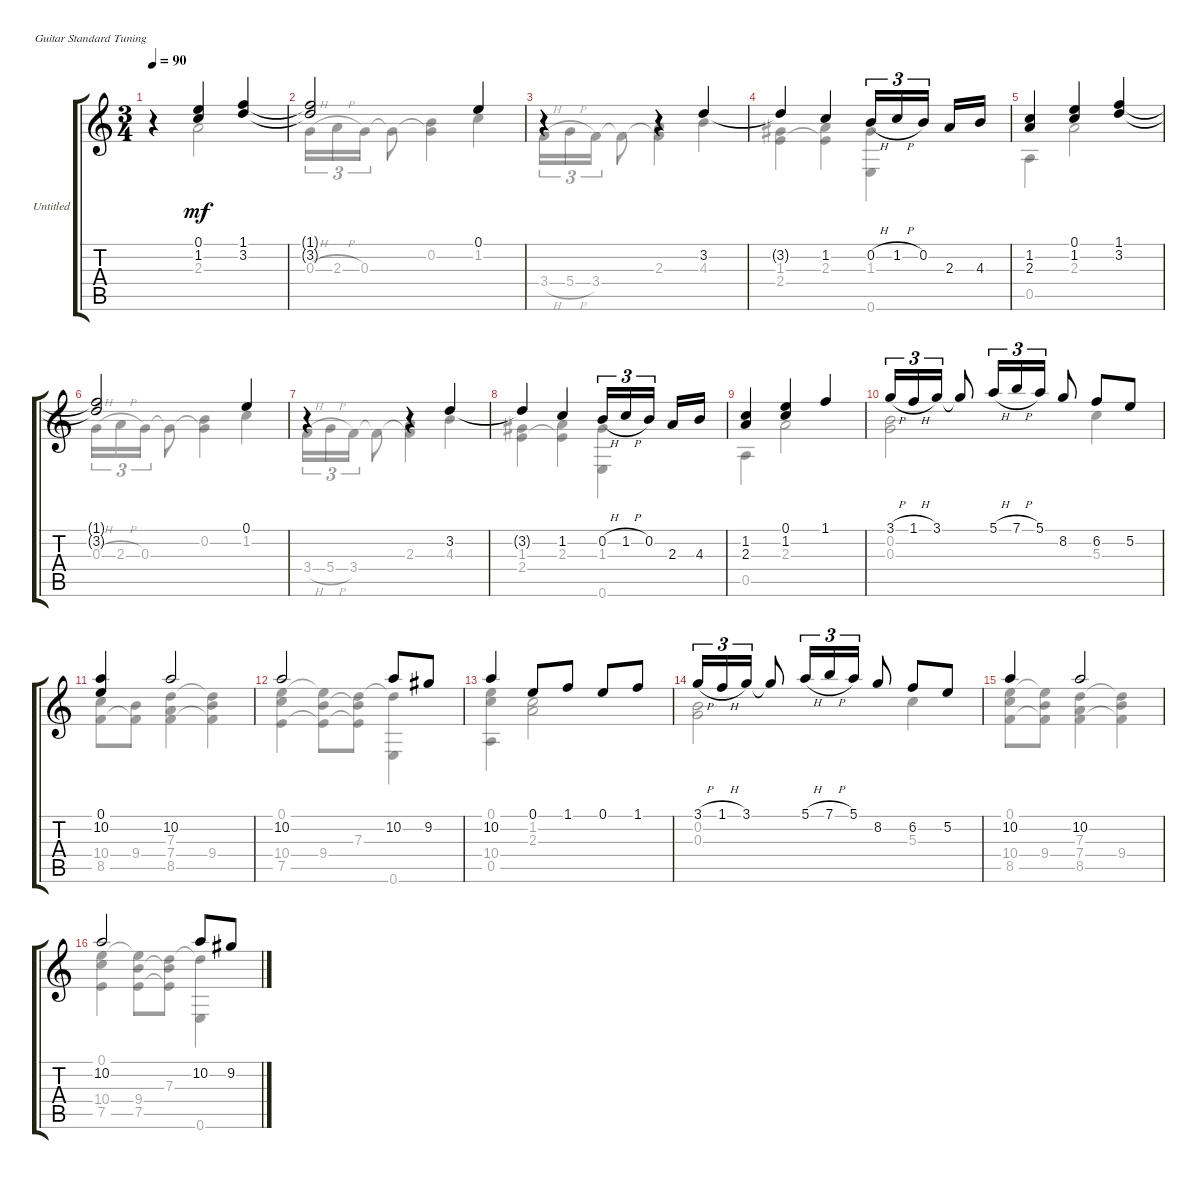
\bracketExtendMode groupsimilarinstruments
\firstSystemTrackNameOrientation horizontal
\otherSystemsTrackNameOrientation horizontal
\track ("Untitled" "Untitled") {instrument acousticguitarnylon}
\staff {score tabs}
\tuning (E4 B3 G3 D3 A2 E2)
\voice
\ts (3 4)
\tempo 90
\clef g2
\ks aminor
r.4{dy mf instrument acousticguitarnylon} (0.1 1.2).4 (1.1 3.2).4 |
(1.1{t} 3.2{t}).2 0.1.4 |
r.4 r.4 3.2.4 |
3.2{t}.4 1.2.4 0.2{h}.16{tu (3 2)} 1.2{h}.16{tu (3 2)} 0.2.16{tu (3 2)} 2.3.16 4.3.16 |
(1.2 2.3).4 (0.1 1.2).4 (1.1 3.2).4 |
(1.1{t} 3.2{t}).2 0.1.4 |
r.4 r.4 3.2.4 |
3.2{t}.4 1.2.4 0.2{h}.16{tu (3 2)} 1.2{h}.16{tu (3 2)} 0.2.16{tu (3 2)} 2.3.16 4.3.16 |
(1.2 2.3).4 (0.1 1.2).4 1.1.4 |
3.1{h}.16{tu (3 2)} 1.1{h}.16{tu (3 2)} 3.1.16{tu (3 2)} 3.1{t}.8 5.1{h}.16{tu (3 2)} 7.1{h}.16{tu (3 2)} 5.1.16{tu (3 2)} 8.2.8 6.2.8 5.2.8 |
(10.2 0.1).4 10.2.2 |
10.2.2 10.2.8 9.2.8 |
10.2.4 0.1.8 1.1.8 0.1.8 1.1.8 |
3.1{h}.16{tu (3 2)} 1.1{h}.16{tu (3 2)} 3.1.16{tu (3 2)} 3.1{t}.8 5.1{h}.16{tu (3 2)} 7.1{h}.16{tu (3 2)} 5.1.16{tu (3 2)} 8.2.8 6.2.8 5.2.8 |
10.2.4 10.2.2 |
10.2.2 10.2.8 9.2.8
\voice
\clef g2
\ottava regular
\simile none
\ks aminor
r.4{dy mf} 2.3.2 |
0.3{h}.16{tu (3 2)} 2.3{h}.16{tu (3 2)} 0.3.16{tu (3 2)} 0.3{t}.8 (0.2 0.3{t}).4 1.2.4 |
3.4{h}.16{tu (3 2)} 5.4{h}.16{tu (3 2)} 3.4.16{tu (3 2)} 3.4{t}.8 (2.3 3.4{t}).4 4.3.4 |
(1.3 2.4).4 (2.3 2.4{t}).4 (1.3 0.6).4 |
0.5.4 2.3.2 |
0.3{h}.16{tu (3 2)} 2.3{h}.16{tu (3 2)} 0.3.16{tu (3 2)} 0.3{t}.8 (0.2 0.3{t}).4 1.2.4 |
3.4{h}.16{tu (3 2)} 5.4{h}.16{tu (3 2)} 3.4.16{tu (3 2)} 3.4{t}.8 (2.3 3.4{t}).4 4.3.4 |
(1.3 2.4).4 (2.3 2.4{t}).4 (1.3 0.6).4 |
0.5.4 2.3.2 |
(0.2 0.3).2 5.3.4 |
(10.4 8.5).8 (9.4 8.5{t}).8 (7.3 7.4 8.5).4 (7.3{t} 9.4 8.5{t}).4 |
(0.1 10.4 7.5).4 (0.1{t} 9.4 7.5{t}).8 (7.3 9.4{t} 7.5{t}).8 (7.3{t} 0.6).4 |
(0.1 10.4 0.5).4 (1.2 2.3).2 |
(0.2 0.3).2 5.3.4 |
(0.1 10.4 8.5).8 (0.1{t} 9.4 8.5{t}).8 (7.3 7.4 8.5).4 (7.3{t} 9.4 8.5{t}).4 |
(0.1 10.4 7.5).4 (0.1{t} 9.4 7.5).8 (7.3 9.4{t} 7.5{t}).8 (7.3{t} 0.6).4
